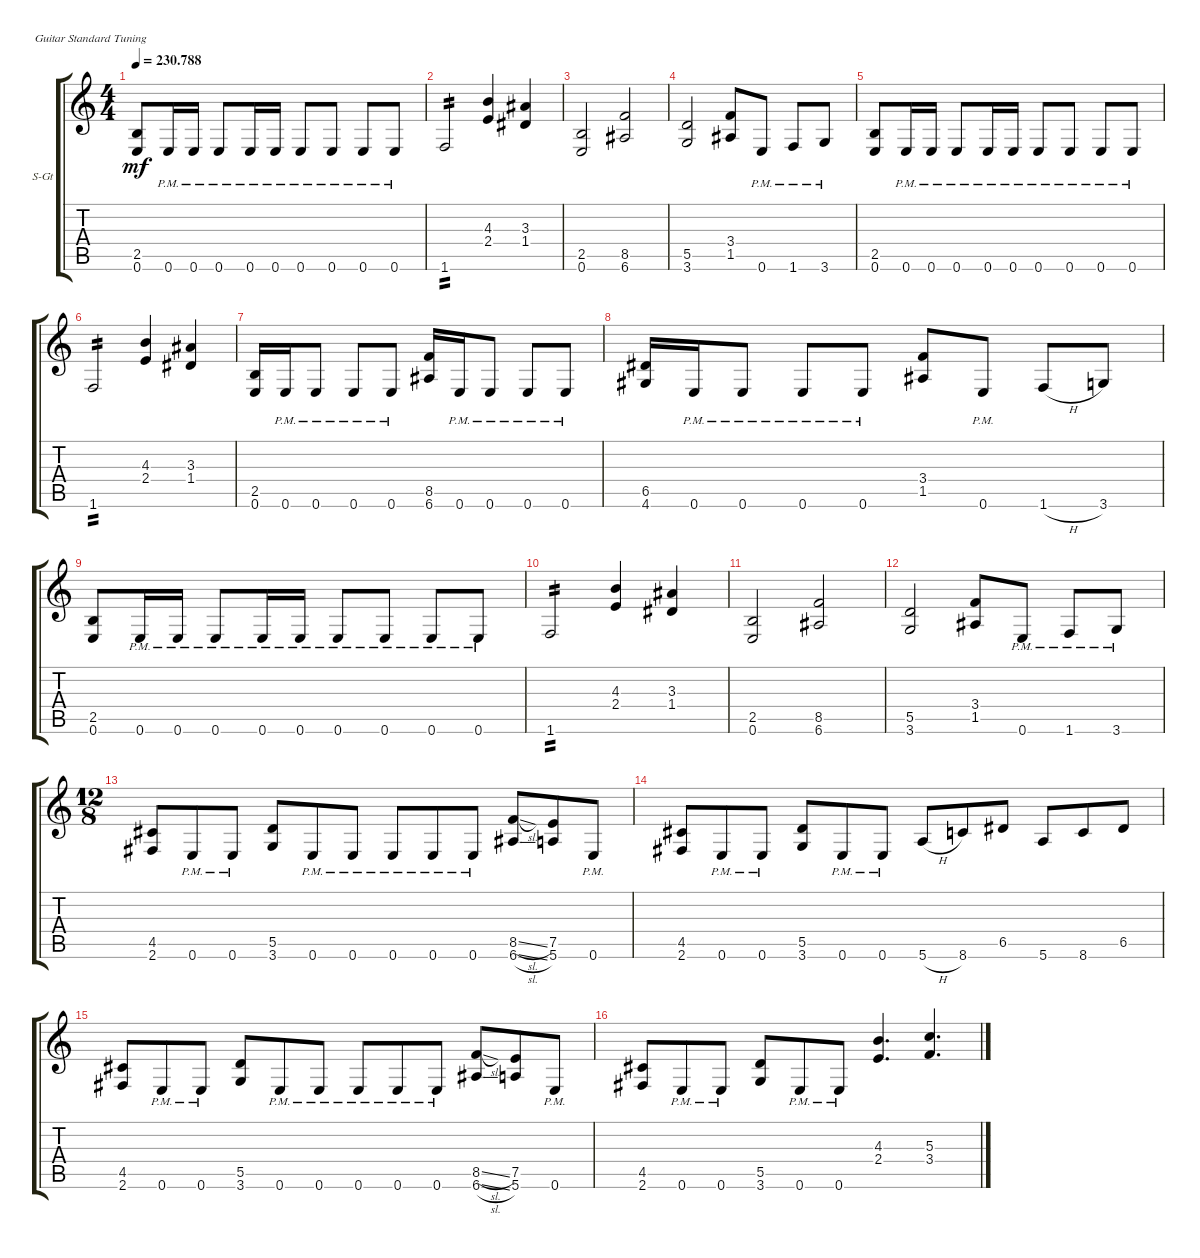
\defaultSystemsLayout 4
\bracketExtendMode groupsimilarinstruments
\firstSystemTrackNameOrientation horizontal
\otherSystemsTrackNameOrientation horizontal
\track ("Steel Guitar" "S-Gt") {instrument acousticguitarsteel}
\staff {score tabs}
\tuning (E4 B3 G3 D3 A2 E2)
\ts (4 4)
\tempo
230.788
\accidentals auto
\clef g2
\ottava regular
\simile none
\ks c
(0.6 2.5).8{dy mf} 0.6{pm}.16 0.6{pm}.16 0.6{pm}.8 0.6{pm}.16 0.6{pm}.16 0.6{pm}.8 0.6{pm}.8 0.6{pm}.8 0.6{pm}.8 |
1.6.2{tp 2} (2.4 4.3).4 (1.4 3.3).4 |
(0.6 2.5).2 (6.6 8.5).2 |
(3.6 5.5).2 (1.5 3.4).8 0.6{pm}.8 1.6{pm}.8 3.6{pm}.8 |
(0.6 2.5).8 0.6{pm}.16 0.6{pm}.16 0.6{pm}.8 0.6{pm}.16 0.6{pm}.16 0.6{pm}.8 0.6{pm}.8 0.6{pm}.8 0.6{pm}.8 |
1.6.2{tp 2} (2.4 4.3).4 (1.4 3.3).4 |
(0.6 2.5).16 0.6{pm}.16 0.6{pm}.8 0.6{pm}.8 0.6{pm}.8 (6.6 8.5).16 0.6{pm}.16 0.6{pm}.8 0.6{pm}.8 0.6{pm}.8 |
(4.6 6.5).16 0.6{pm}.16 0.6{pm}.8 0.6{pm}.8 0.6{pm}.8 (1.5 3.4).8 0.6{pm}.8 1.6{h}.8 3.6.8 |
(0.6 2.5).8 0.6{pm}.16 0.6{pm}.16 0.6{pm}.8 0.6{pm}.16 0.6{pm}.16 0.6{pm}.8 0.6{pm}.8 0.6{pm}.8 0.6{pm}.8 |
1.6.2{tp 2} (2.4 4.3).4 (1.4 3.3).4 |
(0.6 2.5).2 (6.6 8.5).2 |
(3.6 5.5).2 (1.5 3.4).8 0.6{pm}.8 1.6{pm}.8 3.6{pm}.8 |
\ts (12 8)
(2.6 4.5).8 0.6{pm}.8 0.6{pm}.8 (3.6 5.5).8 0.6{pm}.8 0.6{pm}.8 0.6{pm}.8 0.6{pm}.8 0.6{pm}.8 (6.6{sl} 8.5{sl}).8 (5.6 7.5).8 0.6{pm}.8 |
(2.6 4.5).8 0.6{pm}.8 0.6{pm}.8 (3.6 5.5).8 0.6{pm}.8 0.6{pm}.8 5.6{h}.8 8.6.8 6.5.8 5.6.8 8.6.8 6.5.8 |
(2.6 4.5).8 0.6{pm}.8 0.6{pm}.8 (3.6 5.5).8 0.6{pm}.8 0.6{pm}.8 0.6{pm}.8 0.6{pm}.8 0.6{pm}.8 (6.6{sl} 8.5{sl}).8 (5.6 7.5).8 0.6{pm}.8 |
(2.6 4.5).8 0.6{pm}.8 0.6{pm}.8 (3.6 5.5).8 0.6{pm}.8 0.6{pm}.8 (2.4 4.3).4{d} (3.4 5.3).4{d}
